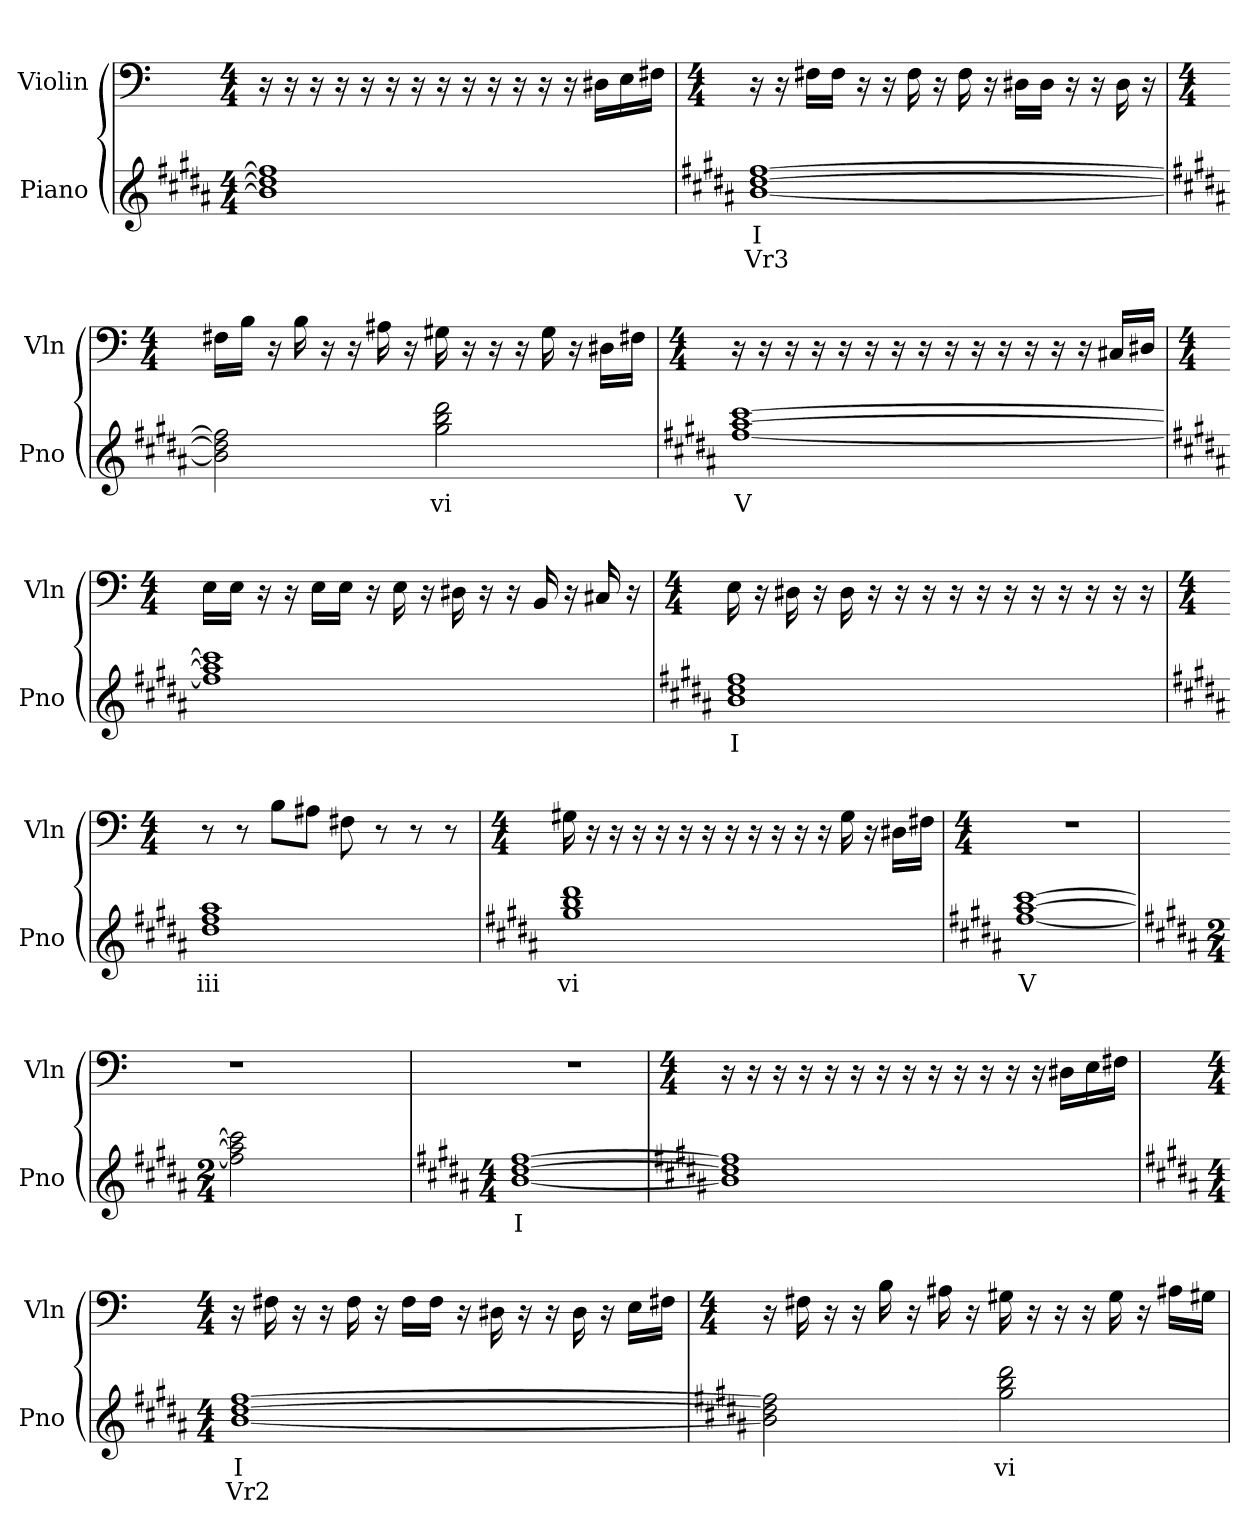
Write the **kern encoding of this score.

**kern	**text	**text	**kern
*part2	*part2	*part2	*part1
*staff2	*staff2	*staff2	*staff1
*I"Piano	*	*	*I"Violin
*I'Pno	*	*	*I'Vln
*k[f#c#g#d#a#]	*	*	*
*B:	*	*	*
*M4/4	*	*	*M4/4
=	=	=	=
1b] 1dd#] 1ff#]	.	.	16r
.	.	.	16r
.	.	.	16r
.	.	.	16r
.	.	.	16r
.	.	.	16r
.	.	.	16r
.	.	.	16r
.	.	.	16r
.	.	.	16r
.	.	.	16r
.	.	.	16r
.	.	.	16r
.	.	.	16D#XLL
.	.	.	16E
.	.	.	16F#XJJ
=	=	=	=
*k[f#c#g#d#a#]	*	*	*
*B:	*	*	*
*	*	*	*M4/4
[1b [1dd# [1ff#	I	Vr3	16r
.	.	.	16r
.	.	.	16F#XLL
.	.	.	16F#JJ
.	.	.	16r
.	.	.	16r
.	.	.	16F#
.	.	.	16r
.	.	.	16F#
.	.	.	16r
.	.	.	16D#XLL
.	.	.	16D#JJ
.	.	.	16r
.	.	.	16r
.	.	.	16D#
.	.	.	16r
=	=	=	=
*k[f#c#g#d#a#]	*	*	*
*B:	*	*	*
*	*	*	*M4/4
2b] 2dd#] 2ff#]	.	.	16F#XLL
.	.	.	16BJJ
.	.	.	16r
.	.	.	16B
.	.	.	16r
.	.	.	16r
.	.	.	16A#X
.	.	.	16r
2gg# 2bb 2ddd#	vi	.	16G#X
.	.	.	16r
.	.	.	16r
.	.	.	16r
.	.	.	16G#
.	.	.	16r
.	.	.	16D#XLL
.	.	.	16F#XJJ
=	=	=	=
*k[f#c#g#d#a#]	*	*	*
*B:	*	*	*
*	*	*	*M4/4
[1ff# [1aa# [1ccc#	V	.	16r
.	.	.	16r
.	.	.	16r
.	.	.	16r
.	.	.	16r
.	.	.	16r
.	.	.	16r
.	.	.	16r
.	.	.	16r
.	.	.	16r
.	.	.	16r
.	.	.	16r
.	.	.	16r
.	.	.	16r
.	.	.	16C#XLL
.	.	.	16D#XJJ
=	=	=	=
*k[f#c#g#d#a#]	*	*	*
*B:	*	*	*
*	*	*	*M4/4
1ff#] 1aa#] 1ccc#]	.	.	16ELL
.	.	.	16EJJ
.	.	.	16r
.	.	.	16r
.	.	.	16ELL
.	.	.	16EJJ
.	.	.	16r
.	.	.	16E
.	.	.	16r
.	.	.	16D#X
.	.	.	16r
.	.	.	16r
.	.	.	16BB
.	.	.	16r
.	.	.	16C#X
.	.	.	16r
=	=	=	=
*k[f#c#g#d#a#]	*	*	*
*B:	*	*	*
*	*	*	*M4/4
1b 1dd# 1ff#	I	.	16E
.	.	.	16r
.	.	.	16D#X
.	.	.	16r
.	.	.	16D#
.	.	.	16r
.	.	.	16r
.	.	.	16r
.	.	.	16r
.	.	.	16r
.	.	.	16r
.	.	.	16r
.	.	.	16r
.	.	.	16r
.	.	.	16r
.	.	.	16r
=	=	=	=
*k[f#c#g#d#a#]	*	*	*
*B:	*	*	*
*	*	*	*M4/4
1dd# 1ff# 1aa#	iii	.	8r
.	.	.	8r
.	.	.	8BL
.	.	.	8A#XJ
.	.	.	8F#X
.	.	.	8r
.	.	.	8r
.	.	.	8r
=	=	=	=
*k[f#c#g#d#a#]	*	*	*
*B:	*	*	*
*	*	*	*M4/4
1gg# 1bb 1ddd#	vi	.	16G#X
.	.	.	16r
.	.	.	16r
.	.	.	16r
.	.	.	16r
.	.	.	16r
.	.	.	16r
.	.	.	16r
.	.	.	16r
.	.	.	16r
.	.	.	16r
.	.	.	16r
.	.	.	16G#
.	.	.	16r
.	.	.	16D#XLL
.	.	.	16F#XJJ
=	=	=	=
*k[f#c#g#d#a#]	*	*	*
*B:	*	*	*
*	*	*	*M4/4
[1ff# [1aa# [1ccc#	V	.	1r
=	=	=	=
*k[f#c#g#d#a#]	*	*	*
*B:	*	*	*
*M2/4	*	*	*
2ff#] 2aa#] 2ccc#]	.	.	1r
2ryy	.	.	.
=	=	=	=
*k[f#c#g#d#a#]	*	*	*
*B:	*	*	*
*M4/4	*	*	*
[1b [1dd# [1ff#	I	.	1r
=	=	=	=
*k[f#c#g#d#a#]	*	*	*
*B:	*	*	*
*	*	*	*M4/4
1b] 1dd#] 1ff#]	.	.	16r
.	.	.	16r
.	.	.	16r
.	.	.	16r
.	.	.	16r
.	.	.	16r
.	.	.	16r
.	.	.	16r
.	.	.	16r
.	.	.	16r
.	.	.	16r
.	.	.	16r
.	.	.	16r
.	.	.	16D#XLL
.	.	.	16E
.	.	.	16F#XJJ
=	=	=	=
*k[f#c#g#d#a#]	*	*	*
*B:	*	*	*
*M4/4	*	*	*M4/4
[1b [1dd# [1ff#	I	Vr2	16r
.	.	.	16F#X
.	.	.	16r
.	.	.	16r
.	.	.	16F#
.	.	.	16r
.	.	.	16F#LL
.	.	.	16F#JJ
.	.	.	16r
.	.	.	16D#X
.	.	.	16r
.	.	.	16r
.	.	.	16D#
.	.	.	16r
.	.	.	16ELL
.	.	.	16F#XJJ
=	=	=	=
*k[f#c#g#d#a#]	*	*	*
*B:	*	*	*
*	*	*	*M4/4
2b] 2dd#] 2ff#]	.	.	16r
.	.	.	16F#X
.	.	.	16r
.	.	.	16r
.	.	.	16B
.	.	.	16r
.	.	.	16A#X
.	.	.	16r
2gg# 2bb 2ddd#	vi	.	16G#X
.	.	.	16r
.	.	.	16r
.	.	.	16r
.	.	.	16G#
.	.	.	16r
.	.	.	16A#XLL
.	.	.	16G#XJJ
=	=	=	=
*-	*-	*-	*-
